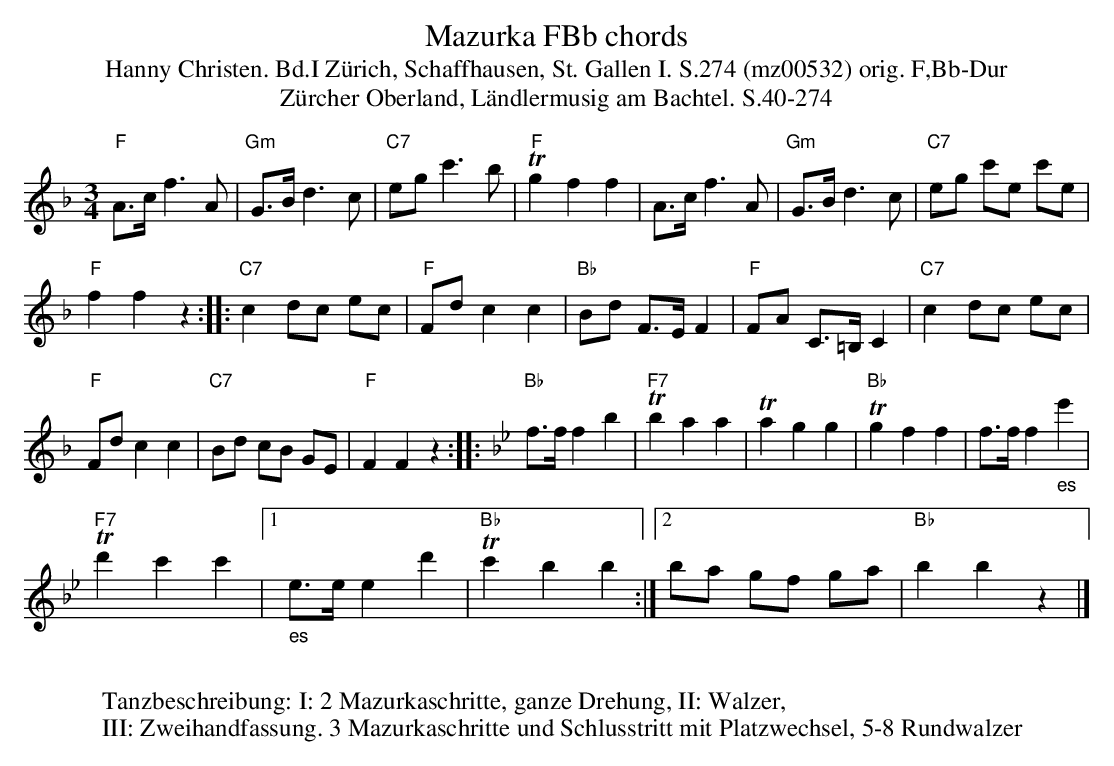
X:1
T: Mazurka FBb chords
T:Hanny Christen. Bd.I Zürich, Schaffhausen, St. Gallen I. S.274 (mz00532) orig. F,Bb-Dur
T: Z\"urcher Oberland, L\"andlermusig am Bachtel. S.40-274
M:3/4
L:1/8
K:F %%MIDI gchordon
"F"A>cf3A | "Gm"G>Bd3c | "C7"egc'3b | "F"Tg2f2f2 | A>cf3A | "Gm"G>Bd3c | "C7"eg c'e c'e |
"F"f2f2z2 :: "C7"c2dc ec | "F"Fdc2c2 | "Bb"Bd F>EF2 | "F"FA C>=B, C2 | "C7"c2dc ec |
"F"Fdc2c2 | "C7"Bd cB GE | "F"F2F2z2 :: [K:Bb] "Bb"f>ff2b2 | "F7"Tb2a2a2 | Ta2g2g2 | "Bb"Tg2f2f2 | f>ff2"_es"e'2 |
"F7"Td'2c'2c'2 |1 "_es"e>ee2d'2 | "Bb"Tc'2b2b2 :|2 ba gf ga | "Bb"b2b2z2 |]
W:
W: Tanzbeschreibung: I: 2 Mazurkaschritte, ganze Drehung, II: Walzer,
W: III: Zweihandfassung. 3 Mazurkaschritte und Schlusstritt mit Platzwechsel, 5-8 Rundwalzer
